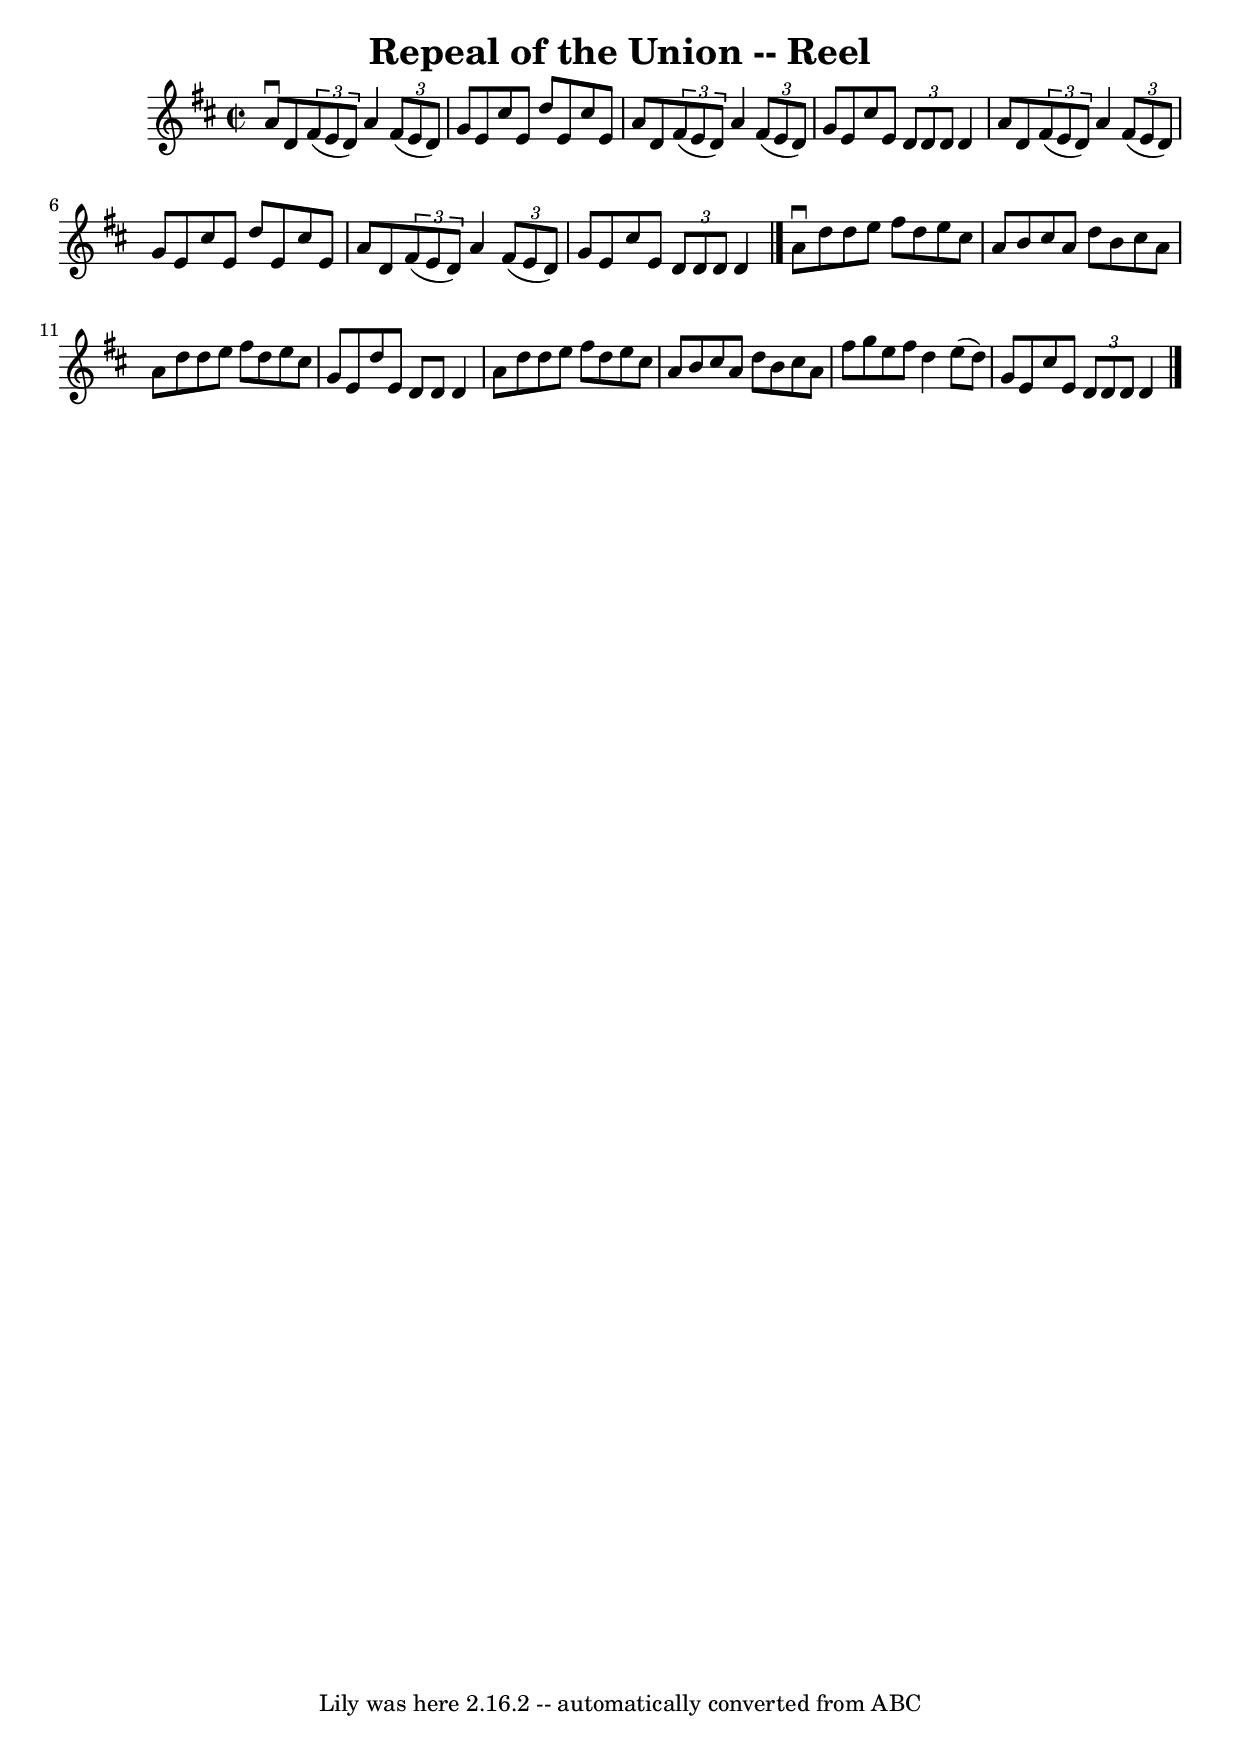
\version "2.16.2"
\include "Mammoth.ily"
\header {
	%% book = "Ryan's Mammoth Collection"
	crossRefNumber = "1"
	footnotes = "\\\\388"
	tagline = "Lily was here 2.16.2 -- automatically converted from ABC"
	title = "Repeal of the Union -- Reel"
}
voicedefault =  {


\override Staff.TimeSignature #'style = #'C
 \time 2/2 
\key d \major a'8^\downbow d'8    \times 2/3 { fis'8 (e'8  
 d'8) } a'4    \times 2/3 { fis'8 (e'8 d'8) }   |
 g'8 
 e'8 cis''8 e'8 d''8 e'8 cis''8 e'8    |
 a'8    
d'8    \times 2/3 { fis'8 (e'8 d'8) } a'4    \times 2/3 { fis'8 
(e'8 d'8) }   |
 g'8 e'8 cis''8 e'8    \times 2/3 {   
d'8 d'8 d'8  } d'4    |
 a'8 d'8    \times 2/3 { fis'8 (
 e'8 d'8) } a'4    \times 2/3 { fis'8 (e'8 d'8) }   
|
 g'8 e'8 cis''8 e'8 d''8 e'8 cis''8 e'8    
|
 a'8 d'8    \times 2/3 { fis'8 (e'8 d'8) } a'4    
\times 2/3 { fis'8 (e'8 d'8) }   |
 g'8 e'8 cis''8    
e'8    \times 2/3 { d'8 d'8 d'8  } d'4    \bar "|." a'8^\downbow 
 d''8 d''8 e''8 fis''8 d''8 e''8 cis''8    |
 a'8    
b'8 cis''8 a'8 d''8 b'8 cis''8 a'8    |
 a'8 d''8  
 d''8 e''8 fis''8 d''8 e''8 cis''8    |
 g'8 e'8    
d''8 e'8 d'8 d'8 d'4    |
 a'8 d''8 d''8 e''8    
fis''8 d''8 e''8 cis''8    |
 a'8 b'8 cis''8 a'8    
d''8 b'8 cis''8 a'8    |
 fis''8 g''8 e''8 fis''8    
d''4 e''8 (d''8)   |
 g'8 e'8 cis''8 e'8    
\times 2/3 { d'8 d'8 d'8  } d'4    \bar "|."   
}

\score{
    <<

	\context Staff="default"
	{
	    \voicedefault 
	}

    >>
	\layout {
	}
	\midi {}
}
